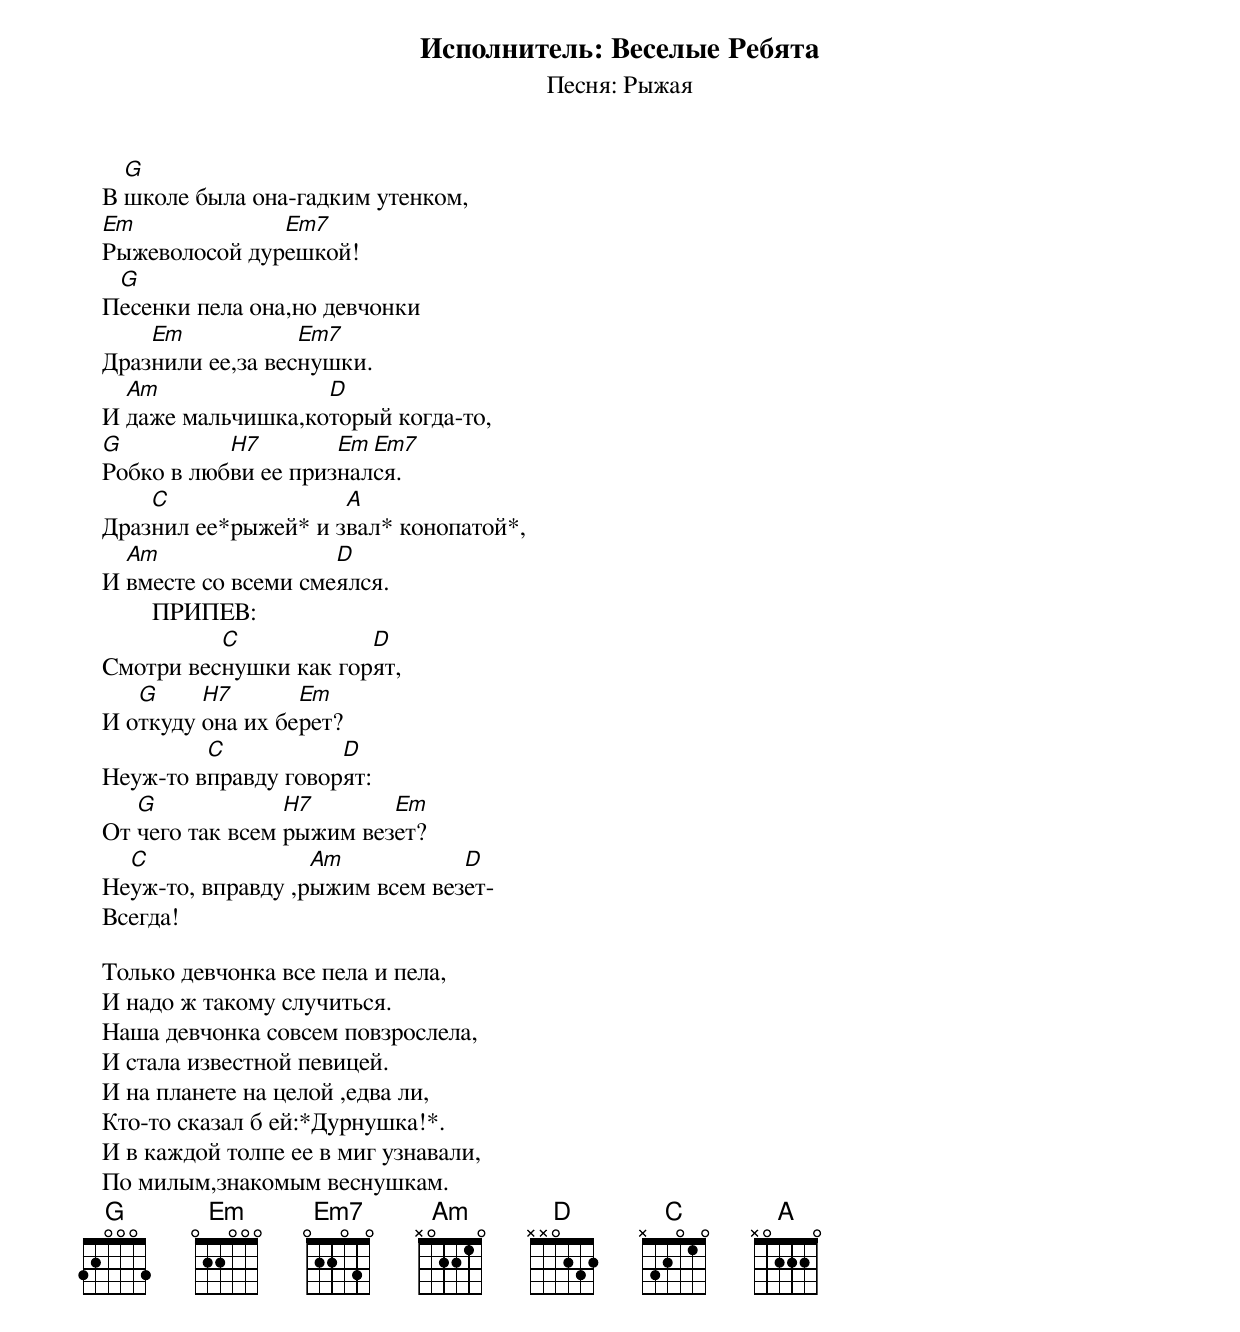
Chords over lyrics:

Исполнитель: Веселые Ребята
Песня: Рыжая

     G
   В школе была она-гадким утенком,
   Em             Em7
   Рыжеволосой дурешкой!
    G
   Песенки пела она,но девчонки
       Em            Em7
   Дразнили ее,за веснушки.
     Am               D
   И даже мальчишка,который когда-то,
   G          H7        Em Em7
   Робко в любви ее признался.
       C                A
   Дразнил ее*рыжей* и звал* конопатой*,
     Am                 D
   И вместе со всеми смеялся.
           ПРИПЕВ:
             C            D
   Смотри веснушки как горят,
      G     H7       Em
   И откуду она их берет?
            C           D
   Неуж-то вправду говорят:
      G             H7       Em
   От чего так всем рыжим везет?
     C                Am           D
   Неуж-то, вправду ,рыжим всем везет-
   Всегда!

   Только девчонка все пела и пела,
   И надо ж такому случиться.
   Наша девчонка совсем повзрослела,
   И стала известной певицей.
   И на планете на целой ,едва ли,
   Кто-то сказал б ей:*Дурнушка!*.
   И в каждой толпе ее в миг узнавали,
   По милым,знакомым веснушкам.
